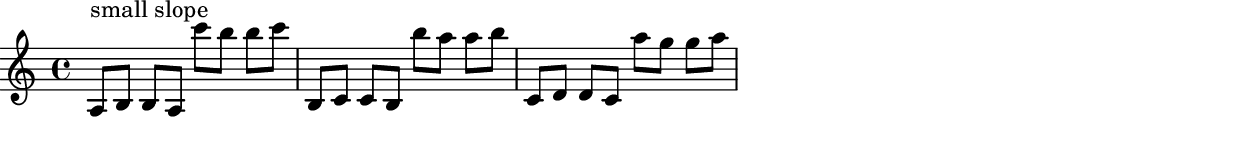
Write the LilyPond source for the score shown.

%% Generated by lilypond-book
%% Options: [exampleindent=10.16\mm,indent=0\mm,line-width=160\mm]
\include "lilypond-book-preamble.ly"


% ****************************************************************
% Start cut-&-pastable-section
% ****************************************************************

#(ly:set-option 'eps-box-padding 3.000000)



\paper {
  indent = 0\mm
  line-width = 160\mm
  % offset the left padding, also add 1mm as lilypond creates cropped
  % images with a little space on the right
  line-width = #(- line-width (* mm  3.000000) (* mm 1))
}

\layout {
  
}




% ****************************************************************
% ly snippet:
% ****************************************************************
\sourcefilename "/lilypond-2.23.82/input/regression/beam-center-slope.ly"
\sourcefileline 0

\version "2.17.6"
\header{

  texidoc="Simple beams on middle staffline are allowed to be
    slightly sloped, even if the notes have ledgers.  Beams reaching
    beyond middle line can have bigger slope."

}

\layout{
  ragged-right = ##t
  indent = 0
}

\relative c'{
  %%\override Staff.Stem.beamed-lengths = #'(3.50)
  %%  c8[ d]
  %%  d[ c]
  %% r2
  %% \override Staff.Stem.beamed-lengths = #'(3.26)

  a8[^"small slope" b]
  b[ a]

  c''[ b]
  b[ c]

				% baerenreiter test
  b,,[ c]
  c[ b]

  b''[ a]
  a[ b]

  c,,[ d]
  d[ c]
  
  a''[ g]
  g[ a]

  c,,[^"bigger slope" e]
  e[ c]
  
  a''[ f]
  f[ a]
}




% ****************************************************************
% end ly snippet
% ****************************************************************
